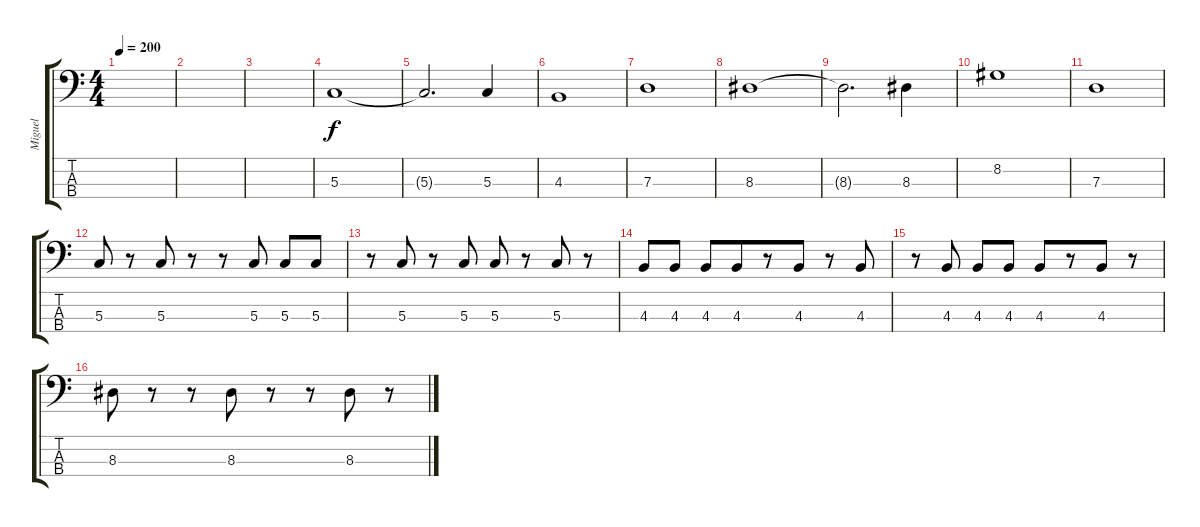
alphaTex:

\track ("Miguel" "Miguel") {instrument electricbassfinger}
\staff {score tabs}
\tuning (F2 C2 G1 C1) {hide}
\ts (4 4)
\tempo 200
\clef f4
\ks c
|
|
|
5.3.1 |
5.3{t}.2{d} 5.3.4 |
4.3.1 |
7.3.1 |
8.3.1 |
8.3{t}.2{d} 8.3.4 |
8.2.1 |
7.3.1 |
5.3.8 r.8 5.3.8 r.8 r.8 5.3.8 5.3.8 5.3.8 |
r.8 5.3.8 r.8{beam merge} 5.3.8 5.3.8 r.8 5.3.8{beam merge} r.8 |
4.3.8{beam merge} 4.3.8 4.3.8 4.3.8{beam merge} r.8 4.3.8 r.8 4.3.8 |
r.8 4.3.8 4.3.8{beam merge} 4.3.8 4.3.8{beam merge} r.8{beam merge} 4.3.8 r.8 |
8.3.8 r.8 r.8 8.3.8 r.8 r.8 8.3.8 r.8
